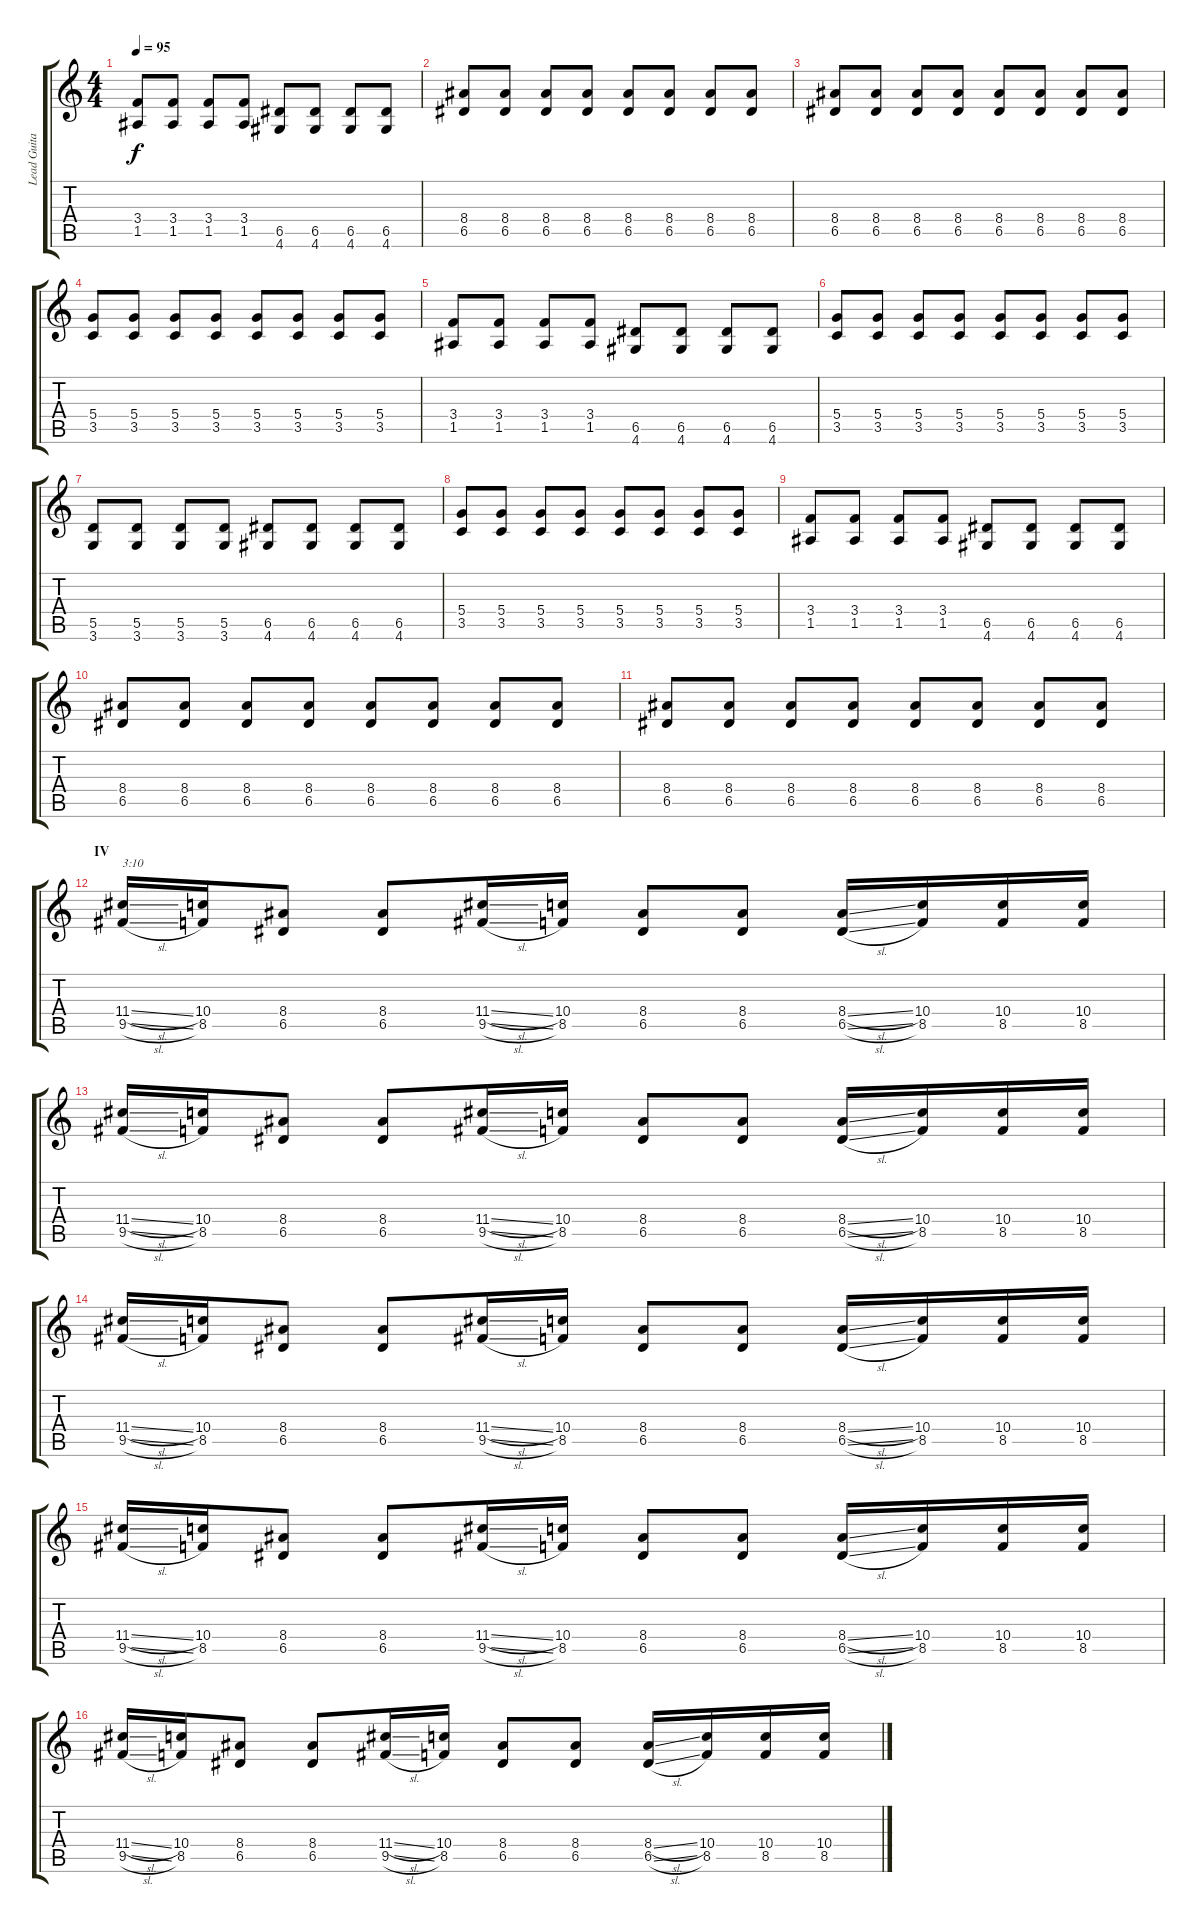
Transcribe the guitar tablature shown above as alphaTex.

\track ("Lead Guitar" "Lead Guita") {instrument distortionguitar}
\staff {score tabs}
\tuning (E4 B3 G3 D3 A2 E2) {hide}
\ts (4 4)
\tempo 95
\clef g2
\ks c
(3.4 1.5).8{dy f} (3.4 1.5).8 (3.4 1.5).8 (3.4 1.5).8 (6.5 4.6).8 (6.5 4.6).8 (6.5 4.6).8 (6.5 4.6).8 |
(8.4 6.5).8 (8.4 6.5).8 (8.4 6.5).8 (8.4 6.5).8 (8.4 6.5).8 (8.4 6.5).8 (8.4 6.5).8 (8.4 6.5).8 |
(8.4 6.5).8 (8.4 6.5).8 (8.4 6.5).8 (8.4 6.5).8 (8.4 6.5).8 (8.4 6.5).8 (8.4 6.5).8 (8.4 6.5).8 |
(5.4 3.5).8 (5.4 3.5).8 (5.4 3.5).8 (5.4 3.5).8 (5.4 3.5).8 (5.4 3.5).8 (5.4 3.5).8 (5.4 3.5).8 |
(3.4 1.5).8 (3.4 1.5).8 (3.4 1.5).8 (3.4 1.5).8 (6.5 4.6).8 (6.5 4.6).8 (6.5 4.6).8 (6.5 4.6).8 |
(5.4 3.5).8 (5.4 3.5).8 (5.4 3.5).8 (5.4 3.5).8 (5.4 3.5).8 (5.4 3.5).8 (5.4 3.5).8 (5.4 3.5).8 |
(5.5 3.6).8 (5.5 3.6).8 (5.5 3.6).8 (5.5 3.6).8 (6.5 4.6).8 (6.5 4.6).8 (6.5 4.6).8 (6.5 4.6).8 |
(5.4 3.5).8 (5.4 3.5).8 (5.4 3.5).8 (5.4 3.5).8 (5.4 3.5).8 (5.4 3.5).8 (5.4 3.5).8 (5.4 3.5).8 |
(3.4 1.5).8 (3.4 1.5).8 (3.4 1.5).8 (3.4 1.5).8 (6.5 4.6).8 (6.5 4.6).8 (6.5 4.6).8 (6.5 4.6).8 |
(8.4 6.5).8 (8.4 6.5).8 (8.4 6.5).8 (8.4 6.5).8 (8.4 6.5).8 (8.4 6.5).8 (8.4 6.5).8 (8.4 6.5).8 |
(8.4 6.5).8 (8.4 6.5).8 (8.4 6.5).8 (8.4 6.5).8 (8.4 6.5).8 (8.4 6.5).8 (8.4 6.5).8 (8.4 6.5).8 |
\section ("" "IV")
(11.4{sl} 9.5{sl}).16{txt "3:10"} (10.4 8.5).16 (8.4 6.5).8 (8.4 6.5).8 (11.4{sl} 9.5{sl}).16 (10.4 8.5).16 (8.4 6.5).8 (8.4 6.5).8 (8.4{sl} 6.5{sl}).16 (10.4 8.5).16 (10.4 8.5).16 (10.4 8.5).16 |
(11.4{sl} 9.5{sl}).16 (10.4 8.5).16 (8.4 6.5).8 (8.4 6.5).8 (11.4{sl} 9.5{sl}).16 (10.4 8.5).16 (8.4 6.5).8 (8.4 6.5).8 (8.4{sl} 6.5{sl}).16 (10.4 8.5).16 (10.4 8.5).16 (10.4 8.5).16 |
(11.4{sl} 9.5{sl}).16 (10.4 8.5).16 (8.4 6.5).8 (8.4 6.5).8 (11.4{sl} 9.5{sl}).16 (10.4 8.5).16 (8.4 6.5).8 (8.4 6.5).8 (8.4{sl} 6.5{sl}).16 (10.4 8.5).16 (10.4 8.5).16 (10.4 8.5).16 |
(11.4{sl} 9.5{sl}).16 (10.4 8.5).16 (8.4 6.5).8 (8.4 6.5).8 (11.4{sl} 9.5{sl}).16 (10.4 8.5).16 (8.4 6.5).8 (8.4 6.5).8 (8.4{sl} 6.5{sl}).16 (10.4 8.5).16 (10.4 8.5).16 (10.4 8.5).16 |
(11.4{sl} 9.5{sl}).16 (10.4 8.5).16 (8.4 6.5).8 (8.4 6.5).8 (11.4{sl} 9.5{sl}).16 (10.4 8.5).16 (8.4 6.5).8 (8.4 6.5).8 (8.4{sl} 6.5{sl}).16 (10.4 8.5).16 (10.4 8.5).16 (10.4 8.5).16
